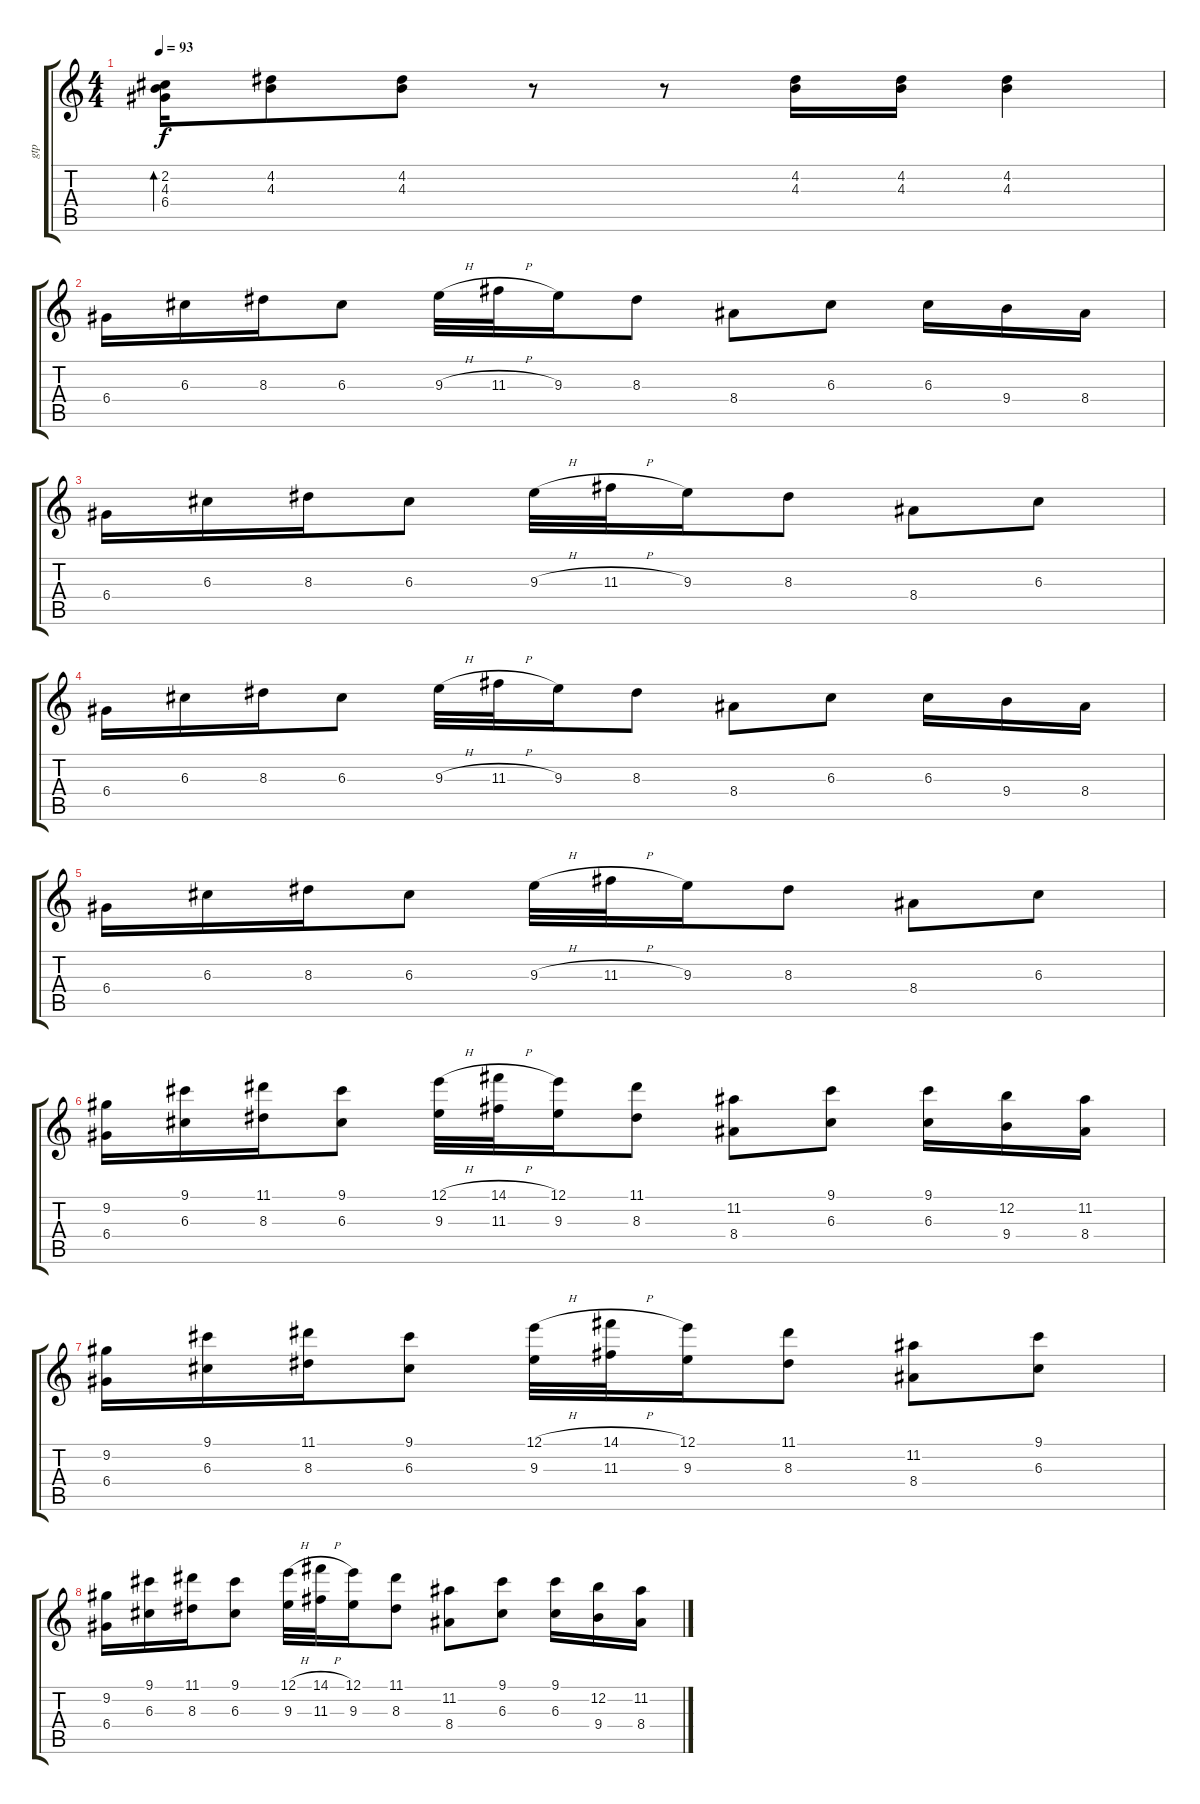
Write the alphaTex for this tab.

\track ("gtp" "gtp") {solo instrument electricguitarjazz}
\staff {score tabs}
\tuning (E4 B3 G3 D3 A2 E2) {hide}
\ts (4 4)
\tempo 93
\clef g2
\ks c
(2.2 4.3 6.4).16{bd 480 dy f} (4.2 4.3).8 (4.2 4.3).8 r.8 r.8 (4.2 4.3).16 (4.2 4.3).16 (4.2 4.3).4 |
6.4.16 6.3.16 8.3.16 6.3.8 9.3{h}.32 11.3{h}.32 9.3.16 8.3.8 8.4.8 6.3.8 6.3.16 9.4.16 8.4.16 |
6.4.16 6.3.16 8.3.16 6.3.8 9.3{h}.32 11.3{h}.32 9.3.16 8.3.8 8.4.8 6.3.8 |
6.4.16 6.3.16 8.3.16 6.3.8 9.3{h}.32 11.3{h}.32 9.3.16 8.3.8 8.4.8 6.3.8 6.3.16 9.4.16 8.4.16 |
6.4.16 6.3.16 8.3.16 6.3.8 9.3{h}.32 11.3{h}.32 9.3.16 8.3.8 8.4.8 6.3.8 |
(9.2 6.4).16 (9.1 6.3).16 (11.1 8.3).16 (9.1 6.3).8 (12.1{h} 9.3).32 (14.1{h} 11.3).32 (12.1 9.3).16 (11.1 8.3).8 (11.2 8.4).8 (9.1 6.3).8 (9.1 6.3).16 (12.2 9.4).16 (11.2 8.4).16 |
(9.2 6.4).16 (9.1 6.3).16 (11.1 8.3).16 (9.1 6.3).8 (12.1{h} 9.3).32 (14.1{h} 11.3).32 (12.1 9.3).16 (11.1 8.3).8 (11.2 8.4).8 (9.1 6.3).8 |
(9.2 6.4).16 (9.1 6.3).16 (11.1 8.3).16 (9.1 6.3).8 (12.1{h} 9.3).32 (14.1{h} 11.3).32 (12.1 9.3).16 (11.1 8.3).8 (11.2 8.4).8 (9.1 6.3).8 (9.1 6.3).16 (12.2 9.4).16 (11.2 8.4).16
